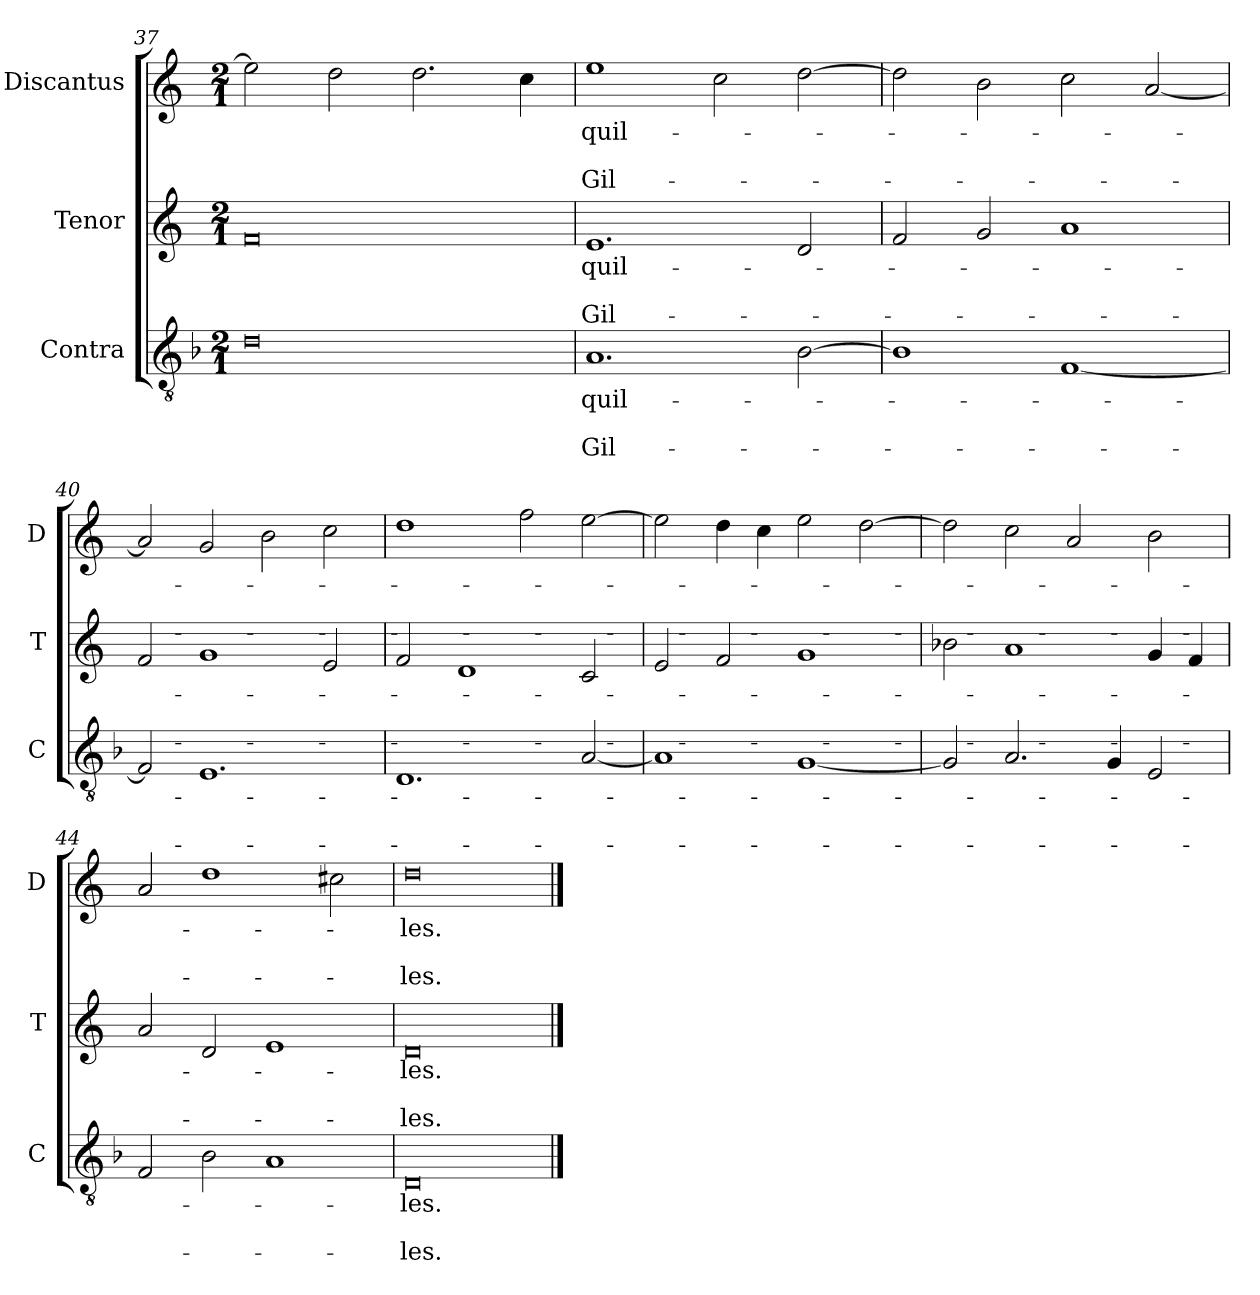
**kern	**text	**text	**text	**kern	**text	**text	**text	**kern	**text	**text	**text
*part3	*part3	*part3	*part3	*part2	*part2	*part2	*part2	*part1	*part1	*part1	*part1
*staff3	*staff3	*staff3	*staff3	*staff2	*staff2	*staff2	*staff2	*staff1	*staff1	*staff1	*staff1
*I"Contra	*	*	*	*I"Tenor	*	*	*	*I"Discantus	*	*	*
*I'C	*	*	*	*I'T	*	*	*	*I'D	*	*	*
*clefGv2	*	*	*	*clefG2	*	*	*	*clefG2	*	*	*
*k[b-]	*	*	*	*k[]	*	*	*	*k[]	*	*	*
*M2/1	*	*	*	*M2/1	*	*	*	*M2/1	*	*	*
=37	=37	=37	=37	=37	=37	=37	=37	=37	=37	=37	=37
0d	.	.	.	0f	.	.	.	2ee]	.	.	.
.	.	.	.	.	.	.	.	2dd	.	.	.
.	.	.	.	.	.	.	.	2.dd	.	.	.
.	.	.	.	.	.	.	.	4cc	.	.	.
=38	=38	=38	=38	=38	=38	=38	=38	=38	=38	=38	=38
1.A	quil-	.	Gil-	1.e	quil-	.	Gil-	1ee	quil-	.	Gil-
.	.	.	.	.	.	.	.	2cc	.	.	.
[2B-	.	.	.	2d	.	.	.	[2dd	.	.	.
=39	=39	=39	=39	=39	=39	=39	=39	=39	=39	=39	=39
1B-]	.	.	.	2f	.	.	.	2dd]	.	.	.
.	.	.	.	2g	.	.	.	2b	.	.	.
[1F	.	.	.	1a	.	.	.	2cc	.	.	.
.	.	.	.	.	.	.	.	[2a	.	.	.
=40	=40	=40	=40	=40	=40	=40	=40	=40	=40	=40	=40
2F]	.	.	.	2f	.	.	.	2a]	.	.	.
1.E	.	.	.	1g	.	.	.	2g	.	.	.
.	.	.	.	.	.	.	.	2b	.	.	.
.	.	.	.	2e	.	.	.	2cc	.	.	.
=41	=41	=41	=41	=41	=41	=41	=41	=41	=41	=41	=41
1.D	.	.	.	2f	.	.	.	1dd	.	.	.
.	.	.	.	1d	.	.	.	.	.	.	.
.	.	.	.	.	.	.	.	2ff	.	.	.
[2A	.	.	.	2c	.	.	.	[2ee	.	.	.
=42	=42	=42	=42	=42	=42	=42	=42	=42	=42	=42	=42
1A]	.	.	.	2e	.	.	.	2ee]	.	.	.
.	.	.	.	2f	.	.	.	4dd	.	.	.
.	.	.	.	.	.	.	.	4cc	.	.	.
[1G	.	.	.	1g	.	.	.	2ee	.	.	.
.	.	.	.	.	.	.	.	[2dd	.	.	.
=43	=43	=43	=43	=43	=43	=43	=43	=43	=43	=43	=43
2G]	.	.	.	2b-X	.	.	.	2dd]	.	.	.
2.A	.	.	.	1a	.	.	.	2cc	.	.	.
.	.	.	.	.	.	.	.	2a	.	.	.
4G	.	.	.	.	.	.	.	.	.	.	.
2E	.	.	.	4g	.	.	.	2b	.	.	.
.	.	.	.	4f	.	.	.	.	.	.	.
=44	=44	=44	=44	=44	=44	=44	=44	=44	=44	=44	=44
2F	.	.	.	2a	.	.	.	2a	.	.	.
2B-	.	.	.	2d	.	.	.	1dd	.	.	.
1A	.	.	.	1e	.	.	.	.	.	.	.
.	.	.	.	.	.	.	.	2cc#X	.	.	.
=45	=45	=45	=45	=45	=45	=45	=45	=45	=45	=45	=45
0D	-les.	.	-les.	0d	-les.	.	-les.	0dd	-les.	.	-les.
==	==	==	==	==	==	==	==	==	==	==	==
*-	*-	*-	*-	*-	*-	*-	*-	*-	*-	*-	*-
